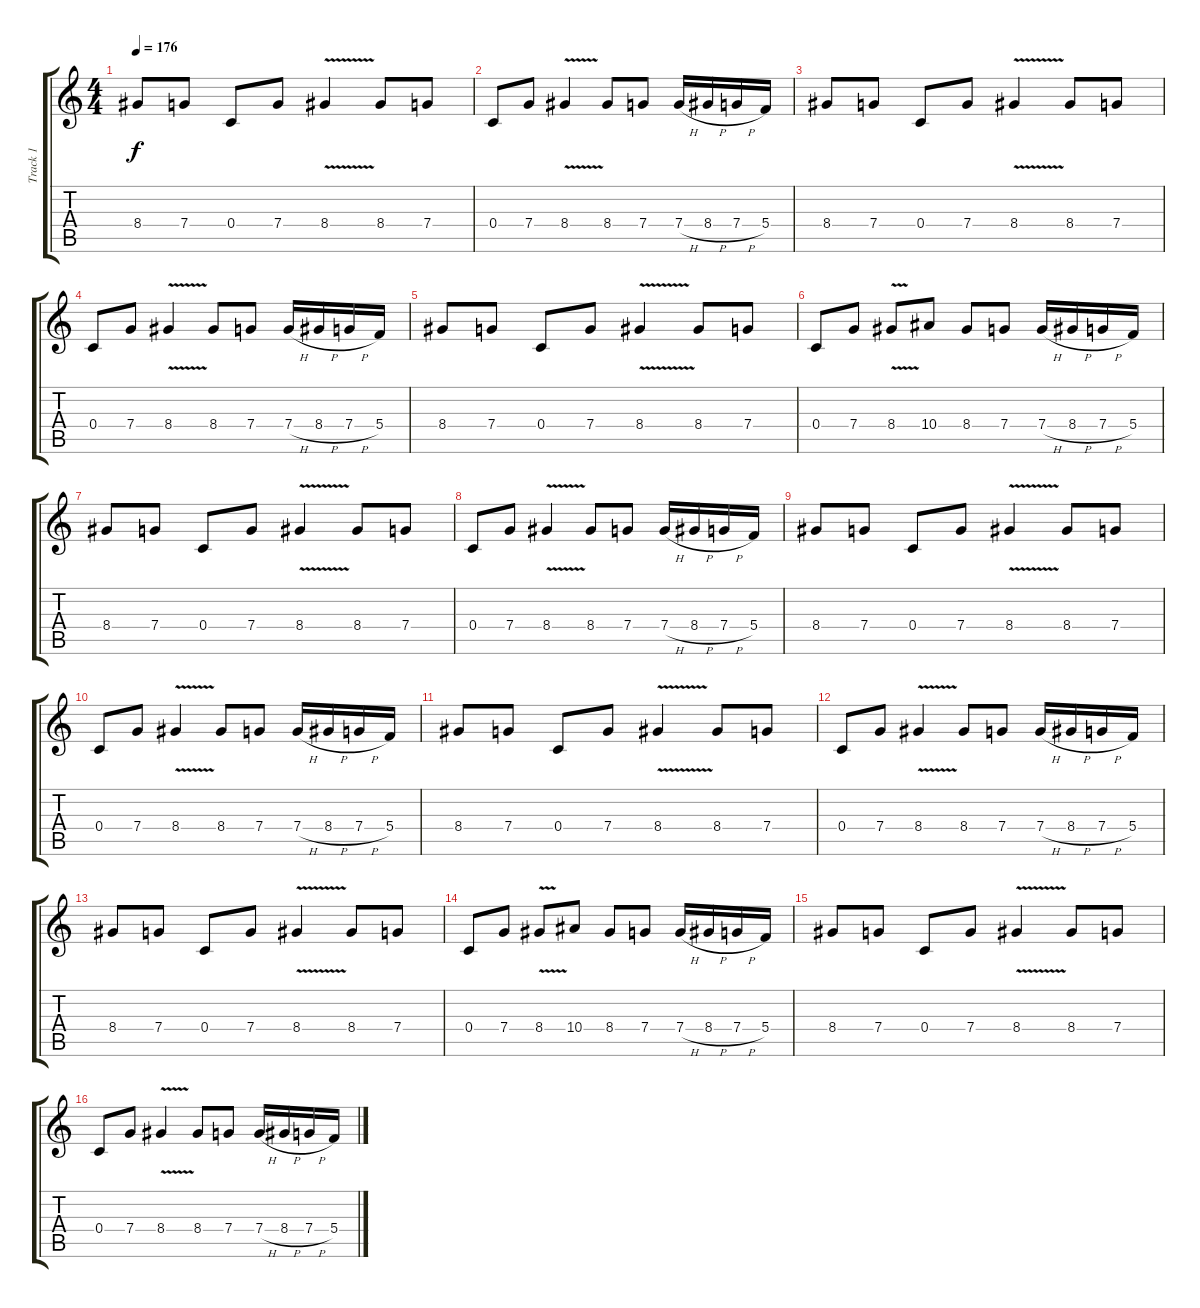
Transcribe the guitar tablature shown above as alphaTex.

\track ("Track 1" "Track 1") {instrument distortionguitar}
\staff {score tabs}
\tuning (D4 A3 F3 C3 G2 C2) {hide}
\ts (4 4)
\tempo 176
\clef g2
\ks c
8.4.8{dy f} 7.4.8 0.4.8 7.4.8 8.4{v}.4 8.4.8 7.4.8 |
0.4.8 7.4.8 8.4{v}.4 8.4.8 7.4.8 7.4{h}.16 8.4{h}.16 7.4{h}.16 5.4.16 |
8.4.8 7.4.8 0.4.8 7.4.8 8.4{v}.4 8.4.8 7.4.8 |
0.4.8 7.4.8 8.4{v}.4 8.4.8 7.4.8 7.4{h}.16 8.4{h}.16 7.4{h}.16 5.4.16 |
8.4.8 7.4.8 0.4.8 7.4.8 8.4{v}.4 8.4.8 7.4.8 |
0.4.8 7.4.8 8.4{v}.8 10.4.8 8.4.8 7.4.8 7.4{h}.16 8.4{h}.16 7.4{h}.16 5.4.16 |
8.4.8 7.4.8 0.4.8 7.4.8 8.4{v}.4 8.4.8 7.4.8 |
0.4.8 7.4.8 8.4{v}.4 8.4.8 7.4.8 7.4{h}.16 8.4{h}.16 7.4{h}.16 5.4.16 |
8.4.8 7.4.8 0.4.8 7.4.8 8.4{v}.4 8.4.8 7.4.8 |
0.4.8 7.4.8 8.4{v}.4 8.4.8 7.4.8 7.4{h}.16 8.4{h}.16 7.4{h}.16 5.4.16 |
8.4.8 7.4.8 0.4.8 7.4.8 8.4{v}.4 8.4.8 7.4.8 |
0.4.8 7.4.8 8.4{v}.4 8.4.8 7.4.8 7.4{h}.16 8.4{h}.16 7.4{h}.16 5.4.16 |
8.4.8 7.4.8 0.4.8 7.4.8 8.4{v}.4 8.4.8 7.4.8 |
0.4.8 7.4.8 8.4{v}.8 10.4.8 8.4.8 7.4.8 7.4{h}.16 8.4{h}.16 7.4{h}.16 5.4.16 |
8.4.8 7.4.8 0.4.8 7.4.8 8.4{v}.4 8.4.8 7.4.8 |
0.4.8 7.4.8 8.4{v}.4 8.4.8 7.4.8 7.4{h}.16 8.4{h}.16 7.4{h}.16 5.4.16
